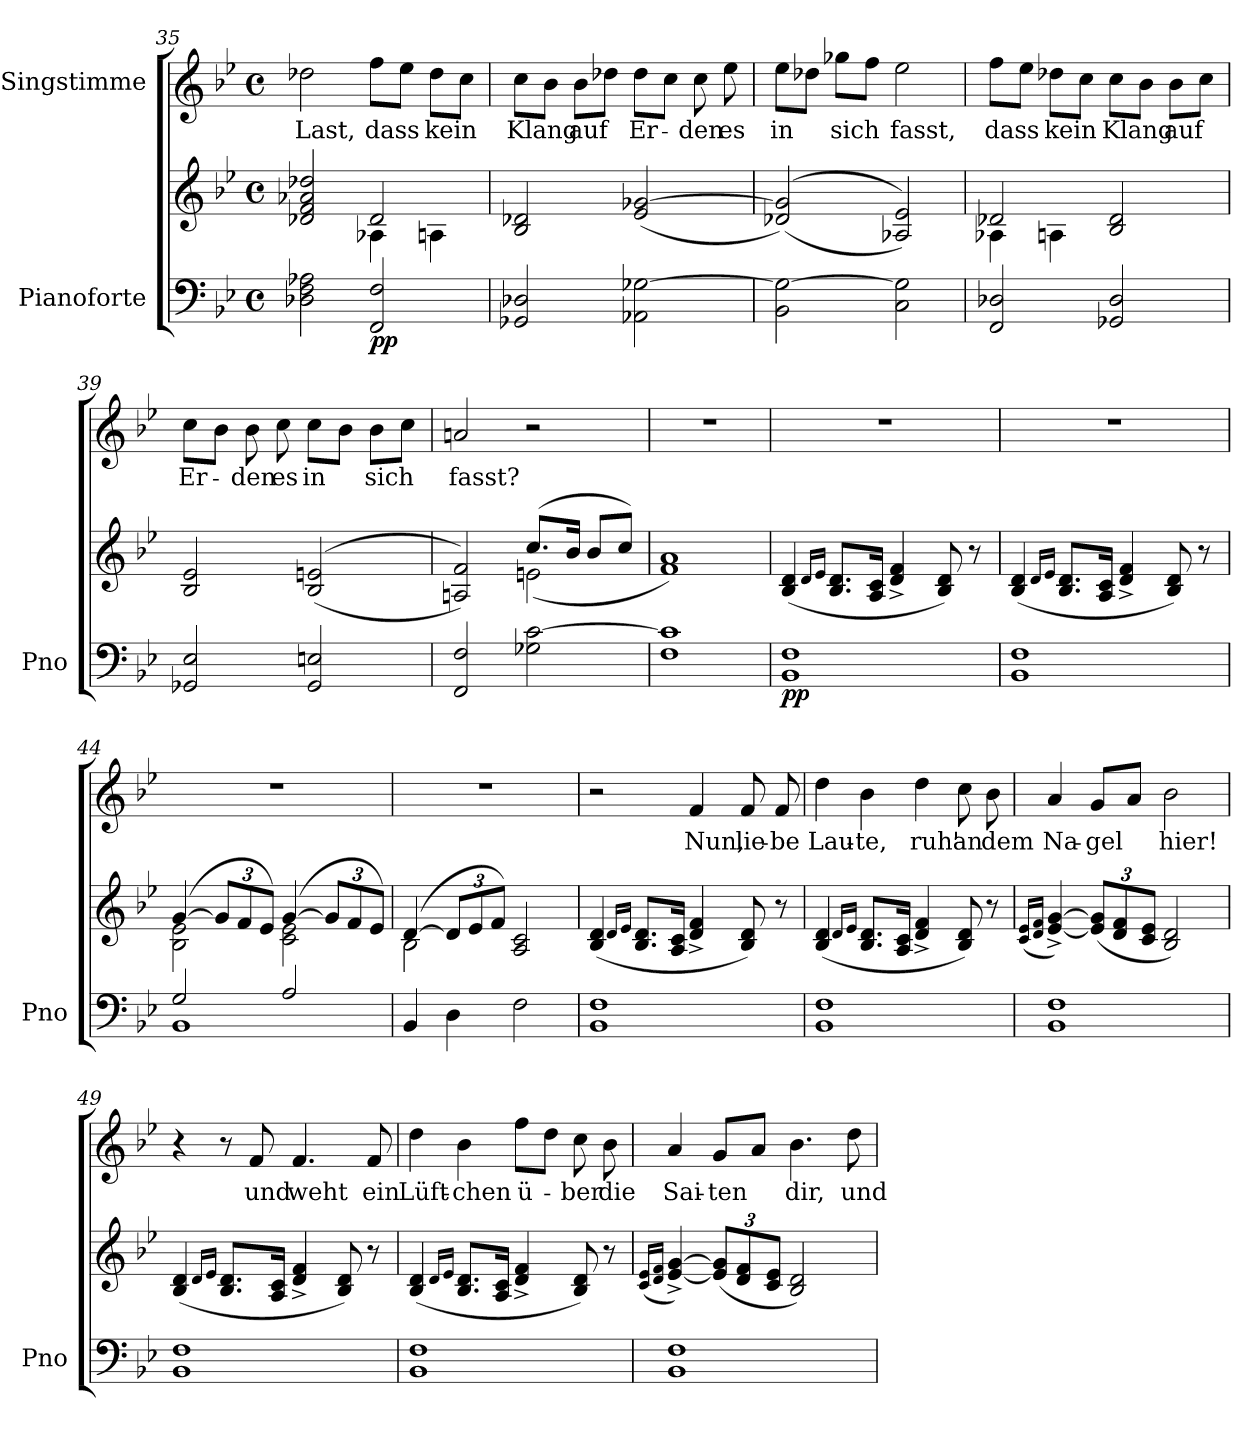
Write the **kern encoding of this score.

**kern	**kern	**dynam	**kern	**text
*part2	*part2	*part2	*part1	*part1
*staff3	*staff2	*staff2/3	*staff1	*staff1
*I"Pianoforte	*	*	*I"Singstimme	*
*I'Pno	*	*	*	*
*clefF4	*clefG2	*	*clefG2	*
*k[b-e-]	*k[b-e-]	*	*k[b-e-]	*
*M4/4	*M4/4	*	*M4/4	*
*met(c)	*met(c)	*	*met(c)	*
=35	=35	=35	=35	=35
*	*^	*	*	*
!	!	!	!	!	!LO:LY:b
2D-X\ 2F\ 2A-X\	2d-X/ 2f/ 2a-X/ 2dd-X/	2ryy	.	2dd-X\	Last,
!	!	!	!LO:DY:b=2	!	!LO:LY:b
2FF/ 2F/	2d-/	4A-X\	pp	8ff\L	dass
.	.	.	.	8ee-\J	.
!	!	!	!	!	!LO:LY:b
.	.	4An\	.	8dd-\L	kein
.	.	.	.	8cc\J	.
*	*v	*v	*	*	*
=36	=36	=36	=36	=36
!	!	!	!	!LO:LY:b
2GG-X/ 2D-X/	2B-/ 2d-X/	.	8cc\L	Klang
.	.	.	8b-\J	.
!	!	!	!	!LO:LY:b
.	.	.	8b-\L	auf
.	.	.	8dd-X\J	.
!	!	!	!	!LO:LY:b
2AA-X\ [2G-X\	(2e-/ [2g-X/	.	8dd-\L	Er-
.	.	.	8cc\J	.
!	!	!	!	!LO:LY:b
.	.	.	8cc\	-den
!	!	!	!	!LO:LY:b
.	.	.	8ee-\	es
=37	=37	=37	=37	=37
!	!	!	!	!LO:LY:b
2BB-\ 2G-\_	((2d-X/ 2g-/])	.	8ee-\L	in
.	.	.	8dd-X\J	.
!	!	!	!	!LO:LY:b
.	.	.	8gg-X\L	sich
.	.	.	8ff\J	.
!	!	!	!	!LO:LY:b
2C\ 2G-\]	2A-X/ 2e-/))	.	2ee-\	fasst,
=38	=38	=38	=38	=38
*	*^	*	*	*
!	!	!	!	!	!LO:LY:b
2FF/ 2D-X/	2d-X/	4A-X\	.	8ff\L	dass
.	.	.	.	8ee-\J	.
!	!	!	!	!	!LO:LY:b
.	.	4An\	.	8dd-X\L	kein
.	.	.	.	8cc\J	.
!	!	!	!	!	!LO:LY:b
2GG-X/ 2D-/	2B-/ 2d-/	2ryy	.	8cc\L	Klang
.	.	.	.	8b-\J	.
!	!	!	!	!	!LO:LY:b
.	.	.	.	8b-\L	auf
.	.	.	.	8cc\J	.
*	*v	*v	*	*	*
!!LO:LB:g=z
=39	=39	=39	=39	=39
!	!	!	!	!LO:LY:b
2GG-X/ 2E-/	2B-/ 2e-/	.	8cc\L	Er-
.	.	.	8b-\J	.
!	!	!	!	!LO:LY:b
.	.	.	8b-\	-den
!	!	!	!	!LO:LY:b
.	.	.	8cc\	es
!	!	!	!	!LO:LY:b
2GG-/ 2En/	((2B-/ 2en/	.	8cc\L	in
.	.	.	8b-\J	.
!	!	!	!	!LO:LY:b
.	.	.	8b-\L	sich
.	.	.	8cc\J	.
=40	=40	=40	=40	=40
*	*^	*	*	*
!	!	!	!	!	!LO:LY:b
2FF/ 2F/	2An/ 2f/))	2ryy	.	2an/	fasst?
2G-X\ [2c\	(8.cc/L	(2en\	.	2r	.
.	16b-/Jk	.	.	.	.
.	8b-/L	.	.	.	.
.	8cc/J)	.	.	.	.
=41	=41	=41	=41	=41	=41
1F 1c]	1a	1f)	.	1r	.
=42	=42	=42	=42	=42	=42
!	!	!	!LO:DY:b=2	!	!
*	*v	*v	*	*	*
1BB- 1F	(4B-/ 4d/	pp	1r	.
.	16qd/LL	.	.	.
.	16qe-/JJ	.	.	.
.	8.B-/ 8.d/L	.	.	.
.	16A/ 16c/Jk	.	.	.
.	4d/^> 4f/^>	.	.	.
.	8B-/ 8d/)	.	.	.
.	8r	.	.	.
=43	=43	=43	=43	=43
1BB- 1F	(4B-/ 4d/	.	1r	.
.	16qd/LL	.	.	.
.	16qe-/JJ	.	.	.
.	8.B-/ 8.d/L	.	.	.
.	16A/ 16c/Jk	.	.	.
.	4d/^> 4f/^>	.	.	.
.	8B-/ 8d/)	.	.	.
.	8r	.	.	.
=44	=44	=44	=44	=44
*^	*^	*	*	*
2G/	1BB-	([4g/	2B-\ 2e-\	.	1r	.
*	*	*Xbrackettup	*	*	*	*
.	.	12g/L]	.	.	.	.
.	.	12f/	.	.	.	.
.	.	12e-/J)	.	.	.	.
2A/	.	([4g/	2c\ 2e-\	.	.	.
.	.	12g/L]	.	.	.	.
.	.	12f/	.	.	.	.
.	.	12e-/J)	.	.	.	.
*v	*v	*	*	*	*	*
!!LO:LB:g=z
=45	=45	=45	=45	=45	=45
4BB-/	([4d/	2B-\	.	1r	.
4D\	12d/L]	.	.	.	.
.	12e-/	.	.	.	.
.	12f/J)	.	.	.	.
2F\	2A/ 2c/	2ryy	.	.	.
*	*v	*v	*	*	*
=46	=46	=46	=46	=46
1BB- 1F	(4B-/ 4d/	.	2r	.
.	16qd/LL	.	.	.
.	16qe-/JJ	.	.	.
.	8.B-/ 8.d/L	.	.	.
.	16A/ 16c/Jk	.	.	.
!	!	!	!	!LO:LY:b
.	4d/^> 4f/^>	.	4f/	Nun,
!	!	!	!	!LO:LY:b
.	8B-/ 8d/)	.	8f/	lie-
!	!	!	!	!LO:LY:b
.	8r	.	8f/	-be
=47	=47	=47	=47	=47
!	!	!	!	!LO:LY:b
1BB- 1F	(4B-/ 4d/	.	4dd\	Lau-
.	16qd/LL	.	.	.
.	16qe-/JJ	.	.	.
!	!	!	!	!LO:LY:b
.	8.B-/ 8.d/L	.	4b-\	-te,
.	16A/ 16c/Jk	.	.	.
!	!	!	!	!LO:LY:b
.	4d/^> 4f/^>	.	4dd\	ruh'
!	!	!	!	!LO:LY:b
.	8B-/ 8d/)	.	8cc\	an
!	!	!	!	!LO:LY:b
.	8r	.	8b-\	dem
=48	=48	=48	=48	=48
.	(16qc/ 16qe-/LL	.	.	.
.	16qd/ 16qf/JJ	.	.	.
!	!	!	!	!LO:LY:b
1BB- 1F	[4e-/^> [4g/^>)	.	4a/	Na-
!	!	!	!	!LO:LY:b
.	(12e-/] 12g/]L	.	8g/L	-gel
.	12d/ 12f/	.	.	.
.	.	.	8a/J	.
.	12c/ 12e-/J	.	.	.
!	!	!	!	!LO:LY:b
.	2B-/ 2d/)	.	2b-\	hier!
=49	=49	=49	=49	=49
1BB- 1F	(4B-/ 4d/	.	4r	.
.	16qd/LL	.	.	.
.	16qe-/JJ	.	.	.
.	8.B-/ 8.d/L	.	8r	.
!	!	!	!	!LO:LY:b
.	.	.	8f/	und
.	16A/ 16c/Jk	.	.	.
!	!	!	!	!LO:LY:b
.	4d/^> 4f/^>	.	4.f/	weht
.	8B-/ 8d/)	.	.	.
!	!	!	!	!LO:LY:b
.	8r	.	8f/	ein
!!LO:LB:g=z
=50	=50	=50	=50	=50
!	!	!	!	!LO:LY:b
1BB- 1F	(4B-/ 4d/	.	4dd\	Lüft-
.	16qd/LL	.	.	.
.	16qe-/JJ	.	.	.
!	!	!	!	!LO:LY:b
.	8.B-/ 8.d/L	.	4b-\	-chen
.	16A/ 16c/Jk	.	.	.
!	!	!	!	!LO:LY:b
.	4d/^> 4f/^>	.	8ff\L	ü-
.	.	.	8dd\J	.
!	!	!	!	!LO:LY:b
.	8B-/ 8d/)	.	8cc\	-ber
!	!	!	!	!LO:LY:b
.	8r	.	8b-\	die
=51	=51	=51	=51	=51
.	(16qc/ 16qe-/LL	.	.	.
.	16qd/ 16qf/JJ	.	.	.
!	!	!	!	!LO:LY:b
1BB- 1F	[4e-/^> [4g/^>)	.	4a/	Sai-
!	!	!	!	!LO:LY:b
.	(12e-/] 12g/]L	.	8g/L	-ten
.	12d/ 12f/	.	.	.
.	.	.	8a/J	.
.	12c/ 12e-/J	.	.	.
!	!	!	!	!LO:LY:b
.	2B-/ 2d/)	.	4.b-\	dir,
!	!	!	!	!LO:LY:b
.	.	.	8dd\	und
=	=	=	=	=
*-	*-	*-	*-	*-
